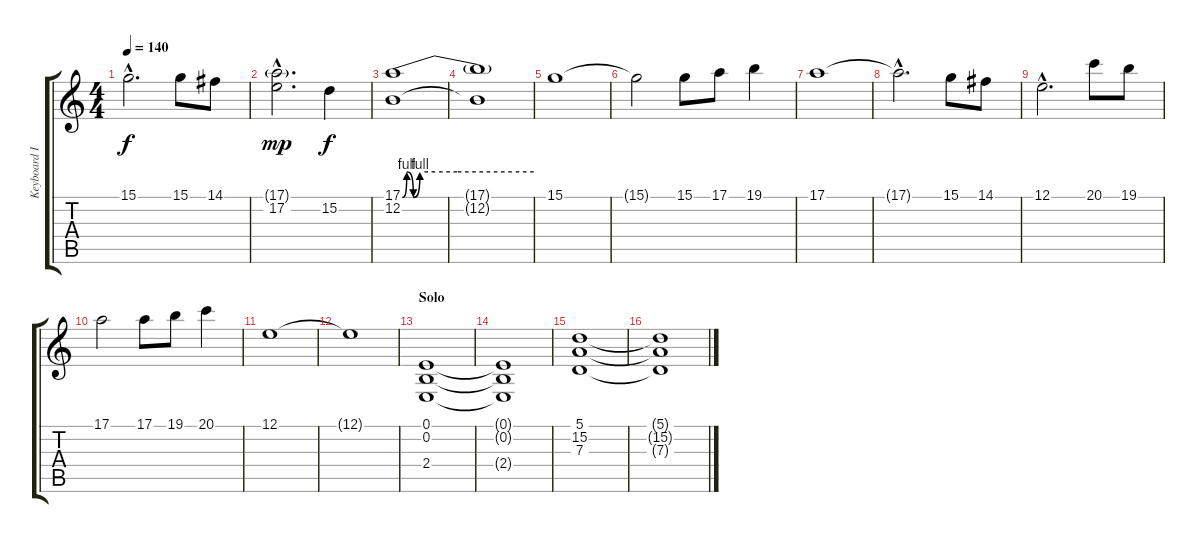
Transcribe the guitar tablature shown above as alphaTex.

\track ("Keyboard I" "Keyboard I") {instrument stringensemble1}
\staff {score tabs}
\tuning (E4 B3 G3 D3 A2 E2) {hide}
\ts (4 4)
\tempo 140
\clef g2
\ks c
15.1{hac}.2{d dy f} 15.1.8 14.1.8 |
(17.1{g hac} 17.2{hac}).2{d dy mp} 15.2.4{dy f} |
(17.1{be (custom 0 0 2 4 5 0 8 4 15 4 25 4 50 4 60 4)} 12.2).1 |
(17.1{t} 12.2{t}).1 |
15.1.1 |
15.1{t}.2 15.1.8 17.1.8 19.1.4 |
17.1.1 |
17.1{hac t}.2{d} 15.1.8 14.1.8 |
12.1{hac}.2{d} 20.1.8 19.1.8 |
17.1.2 17.1.8 19.1.8 20.1.4 |
12.1.1 |
12.1{t}.1 |
\section ("" "Solo")
(0.1 0.2 2.4).1 |
(0.1{t} 0.2{t} 2.4{t}).1 |
(5.1 15.2 7.3).1 |
(5.1{t} 15.2{t} 7.3{t}).1
